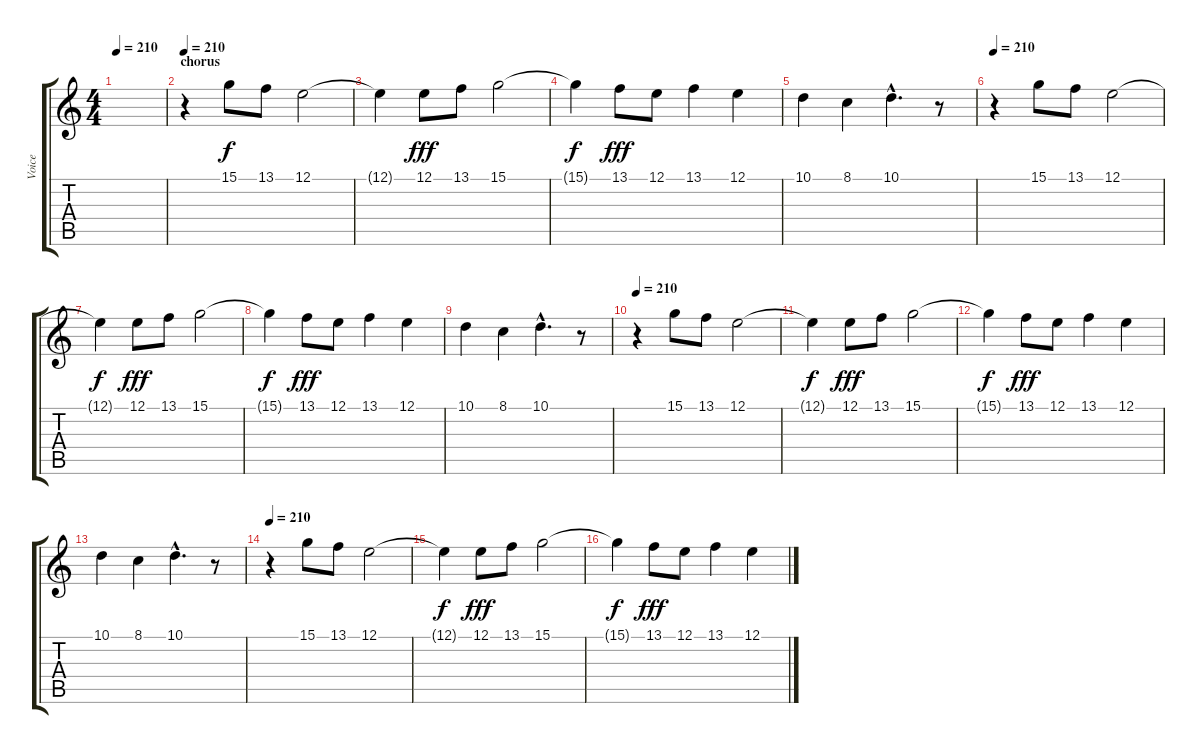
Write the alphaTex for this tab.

\track ("Voice" "Voice") {instrument choiraahs}
\staff {score tabs}
\tuning (E4 B3 G3 D3 A2 E2) {hide}
\ts (4 4)
\tempo 210
\clef g2
\ks c
|
\section ("" "chorus")
\tempo 210
r.4 15.1.8 13.1.8 12.1.2 |
12.1{t}.4{dy f} 12.1.8{dy fff} 13.1.8 15.1.2 |
15.1{t}.4{dy f} 13.1.8{dy fff} 12.1.8 13.1.4 12.1.4 |
10.1.4 8.1.4 10.1{hac}.4{d} r.8 |
\tempo 210
r.4 15.1.8 13.1.8 12.1.2 |
12.1{t}.4{dy f} 12.1.8{dy fff} 13.1.8 15.1.2 |
15.1{t}.4{dy f} 13.1.8{dy fff} 12.1.8 13.1.4 12.1.4 |
10.1.4 8.1.4 10.1{hac}.4{d} r.8 |
\tempo 210
r.4 15.1.8 13.1.8 12.1.2 |
12.1{t}.4{dy f} 12.1.8{dy fff} 13.1.8 15.1.2 |
15.1{t}.4{dy f} 13.1.8{dy fff} 12.1.8 13.1.4 12.1.4 |
10.1.4 8.1.4 10.1{hac}.4{d} r.8 |
\tempo 210
r.4 15.1.8 13.1.8 12.1.2 |
12.1{t}.4{dy f} 12.1.8{dy fff} 13.1.8 15.1.2 |
15.1{t}.4{dy f} 13.1.8{dy fff} 12.1.8 13.1.4 12.1.4
